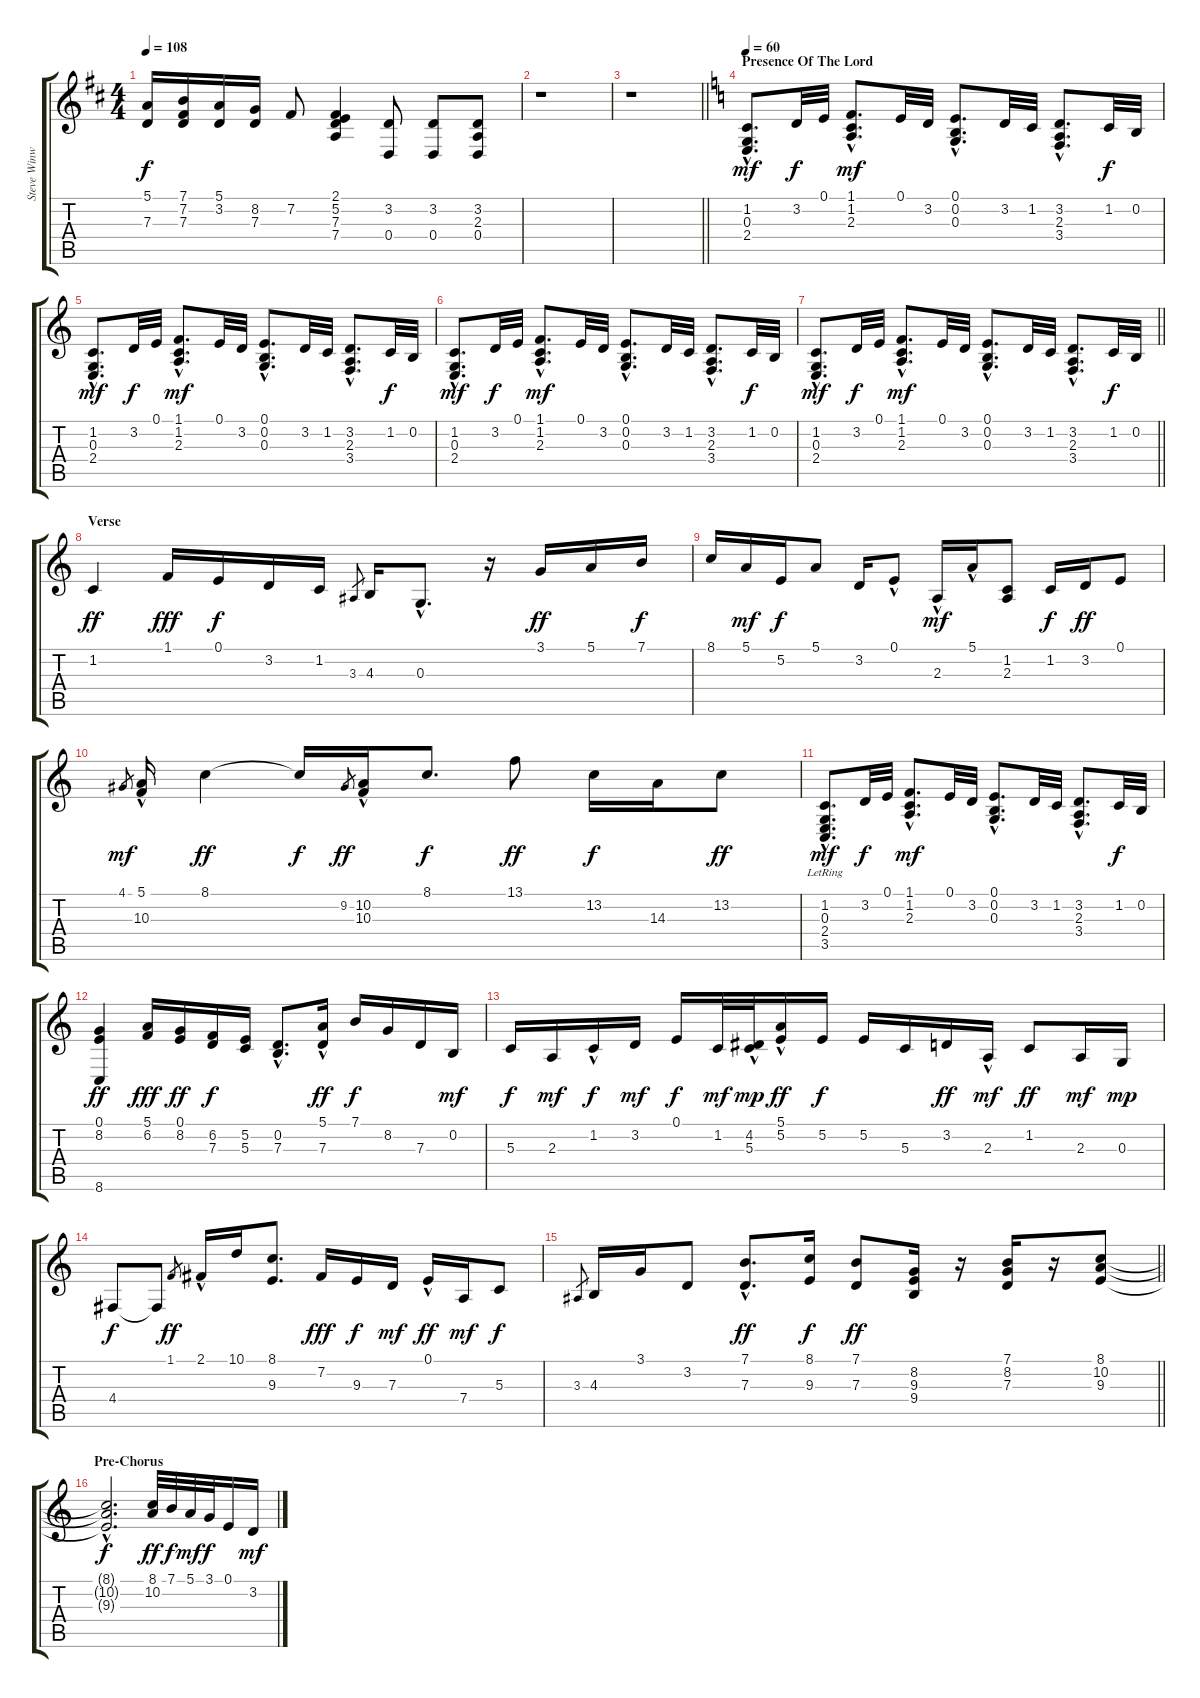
\track ("Steve Winwood (Piano)" "Steve Winw") {instrument acousticgrandpiano}
\staff {score tabs}
\tuning (E4 B3 G3 D3 A2 E2) {hide}
\ts (4 4)
\tempo 108
\clef g2
\ks d
(5.1 7.3).16{dy f} (7.1 7.2 7.3).16 (5.1 3.2).16 (8.2 7.3).16 7.2.8 (2.1 5.2 7.3 7.4).4 (3.2 0.4).8 (3.2 0.4).8 (3.2 2.3 0.4).8 |
r.1 |
\barLineRight lightlight
r.1 |
\section ("" "Presence Of The Lord")
\tempo 60
\ks c
(1.2{hac} 0.3{hac} 2.4{hac}).8{d dy mf volume 16} 3.2.32{dy f} 0.1.32 (1.1{hac} 1.2{hac} 2.3{hac}).8{d dy mf} 0.1.32 3.2.32 (0.1{hac} 0.2{hac} 0.3{hac}).8{d} 3.2.32 1.2.32 (3.2{hac} 2.3{hac} 3.4{hac}).8{d} 1.2.32{dy f} 0.2.32 |
(1.2{hac} 0.3{hac} 2.4{hac}).8{d dy mf} 3.2.32{dy f} 0.1.32 (1.1{hac} 1.2{hac} 2.3{hac}).8{d dy mf} 0.1.32 3.2.32 (0.1{hac} 0.2{hac} 0.3{hac}).8{d} 3.2.32 1.2.32 (3.2{hac} 2.3{hac} 3.4{hac}).8{d} 1.2.32{dy f} 0.2.32 |
(1.2{hac} 0.3{hac} 2.4{hac}).8{d dy mf} 3.2.32{dy f} 0.1.32 (1.1{hac} 1.2{hac} 2.3{hac}).8{d dy mf} 0.1.32 3.2.32 (0.1{hac} 0.2{hac} 0.3{hac}).8{d} 3.2.32 1.2.32 (3.2{hac} 2.3{hac} 3.4{hac}).8{d} 1.2.32{dy f} 0.2.32 |
\barLineRight lightlight
(1.2{hac} 0.3{hac} 2.4{hac}).8{d dy mf} 3.2.32{dy f} 0.1.32 (1.1{hac} 1.2{hac} 2.3{hac}).8{d dy mf} 0.1.32 3.2.32 (0.1{hac} 0.2{hac} 0.3{hac}).8{d} 3.2.32 1.2.32 (3.2{hac} 2.3{hac} 3.4{hac}).8{d} 1.2.32{dy f} 0.2.32 |
\section ("" "Verse")
1.2.4{dy ff} 1.1.16{dy fff} 0.1.16{dy f} 3.2.16 1.2.16 3.3.8{gr} 4.3.16 0.3{hac}.8{d} r.16 3.1.16{dy ff} 5.1.16 7.1.16{dy f} |
8.1.16 5.1.16{dy mf} 5.2.16{dy f} 5.1.8 3.2.16 0.1{hac}.8 2.3{hac}.16{dy mf} 5.1{hac}.16 (1.2 2.3).8 1.2.16{dy f} 3.2.16{dy ff} 0.1.8 |
4.1.8{gr dy mf} (5.1 10.3{hac}).16 8.1.4{dy ff} 8.1{t}.16{dy f} 9.2.8{gr dy ff} (10.2{hac} 10.3).16 8.1.8{d dy f} 13.1.8{dy ff} 13.2.16{dy f} 14.3.16 13.2.8{dy ff} |
(1.2{hac} 0.3{hac} 2.4{hac} 3.5{hac lr}).8{d dy mf} 3.2.32{dy f} 0.1.32 (1.1{hac} 1.2{hac} 2.3{hac}).8{d dy mf} 0.1.32 3.2.32 (0.1{hac} 0.2{hac} 0.3{hac}).8{d} 3.2.32 1.2.32 (3.2{hac} 2.3{hac} 3.4{hac}).8{d} 1.2.32{dy f} 0.2.32 |
(0.1 8.2 8.6).4{dy ff} (5.1 6.2).16{dy fff} (0.1 8.2).16{dy ff} (6.2 7.3).16{dy f} (5.2 5.3).16 (0.2 7.3{hac}).8{d} (5.1 7.3{hac}).16{dy ff} 7.1.16{dy f} 8.2.16 7.3.16 0.2.16{dy mf} |
5.3.16{dy f} 2.3.16{dy mf} 1.2{hac}.16{dy f} 3.2.16{dy mf} 0.1.16{dy f} 1.2.32{dy mf} (4.2 5.3{hac}).32{dy mp} (5.1{hac} 5.2).16{dy ff} 5.2.16{dy f} 5.2.16 5.3.16 3.2.16{dy ff} 2.3{hac}.16{dy mf} 1.2.8{dy ff} 2.3.16{dy mf} 0.3.16{dy mp} |
4.4.8{dy f} 4.4{t}.8 1.1.8{gr dy ff} 2.1{hac}.16 10.1.16 (8.1 9.3).8{d} 7.2.16{dy fff} 9.3.16{dy f} 7.3.16{dy mf} 0.1{hac}.16{dy ff} 7.4.16{dy mf} 5.3.8{dy f} |
\barLineRight lightlight
3.3.8{gr} 4.3.16 3.1.16 3.2.8 (7.1{hac} 7.3).8{d dy ff} (8.1 9.3).16{dy f} (7.1 7.3).8{dy ff} (8.2 9.3 9.4).16 r.16 (7.1 8.2 7.3).16 r.16 (8.1 10.2 9.3).8 |
\section ("" "Pre-Chorus")
(8.1{hac t} 10.2{hac t} 9.3{hac t}).2{d dy f} (8.1 10.2).32{dy ff} 7.1.32{dy f} 5.1.32{dy mf} 3.1.32{dy f} 0.1.16 3.2.16{dy mf}
